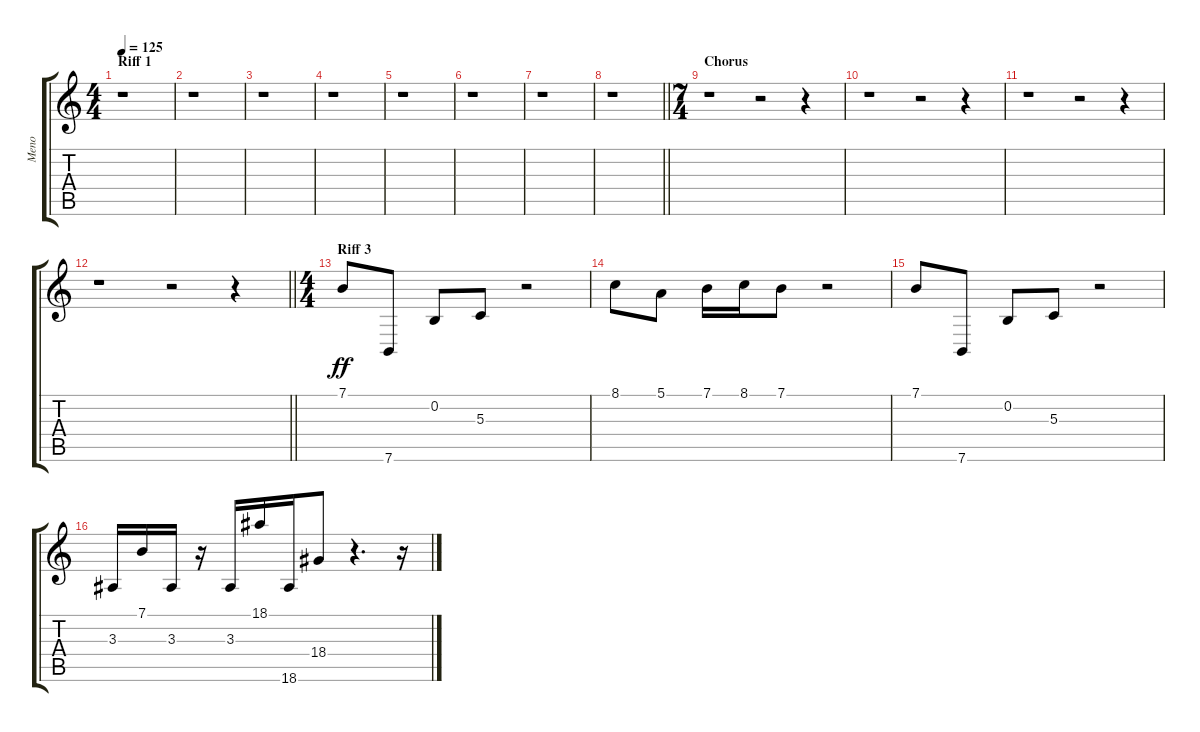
\track ("Meno" "Meno") {instrument synthbrass1}
\staff {score tabs}
\tuning (E4 B3 G3 D3 A2 E2) {hide}
\ts (4 4)
\section ("" "Riff 1")
\tempo 125
\clef g2
\ks c
r.1{dy ff} |
r.1 |
r.1 |
r.1 |
r.1 |
r.1 |
r.1 |
\barLineRight lightlight
r.1 |
\ts (7 4)
\section ("" "Chorus")
r.1 r.2 r.4 |
r.1 r.2 r.4 |
r.1 r.2 r.4 |
\barLineRight lightlight
r.1 r.2 r.4 |
\ts (4 4)
\section ("" "Riff 3")
7.1.8 7.6.8 0.2.8 5.3.8 r.2 |
8.1.8 5.1.8 7.1.16 8.1.16 7.1.8 r.2 |
7.1.8 7.6.8 0.2.8 5.3.8 r.2 |
3.3.16 7.1.16 3.3.16 r.16 3.3.16 18.1.16 18.6.16 18.4.8 r.4{d} r.16
